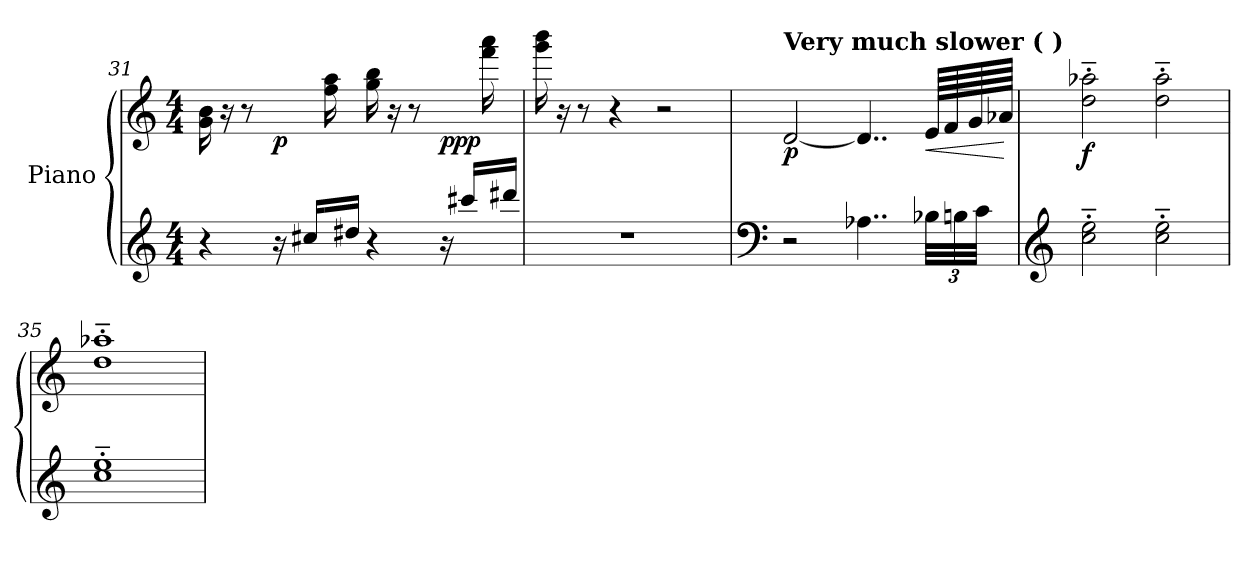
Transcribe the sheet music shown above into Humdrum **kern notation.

**kern	**kern	**dynam
*part1	*part1	*part1
*staff2	*staff1	*staff1/2
*I"Piano	*	*
*clefG2	*clefG2	*
*k[]	*k[]	*
*M4/4	*M4/4	*
=31	=31	=31
*	*^	*
4r	16g\ 16b\	4.ryy	.
.	16r	.	.
.	8r	.	.
!	!	!	!LO:DY:b
16r	4ryy	.	p
16cc#X/LL	.	.	.
16ryy	.	16ff\ 16aa\	.
16dd#X/JJ	.	4..ryy	.
4r	16gg\ 16bb\	.	.
.	16r	.	.
.	8r	.	.
!	!	!	!LO:DY:b
16r	4ryy	.	ppp
16ccc#X/LL	.	.	.
16ryy	.	16fff\ 16aaa\	.
16ddd#X/JJ	.	16ryy	.
*	*v	*v	*
!!LO:PB:g=z
=32	=32	=32
1r	16ggg\ 16bbb\	.
.	16r	.
.	8r	.
.	4r	.
.	2r	.
=33	=33	=33
*clefF4	*	*
*	*MM88	*
!	!LO:TX:a:B:t=Very much slower  (         )	!
!	!	!LO:DY:b
2r	[2d/	p
4..A-X\	4..d/]	.
*Xbrackettup	*	*
!	!	!LO:HP:b
48B-X\LLL	64e/LLLL	<
.	64f/	.
48Bn\	.	.
.	64g/	.
48c\JJJ	.	.
.	64a-X/JJJJ	.
.	.	[
=34	=34	=34
*clefG2	*	*
!	!	!LO:DY:b
2cc\'~ 2ee\'~	2dd\'~ 2aa-X\'~	f
2cc\'~ 2ee\'~	2dd\'~ 2aa-\'~	.
=35	=35	=35
1cc'~ 1ee'~	1dd'~ 1aa-X'~	.
=	=	=
*-	*-	*-
